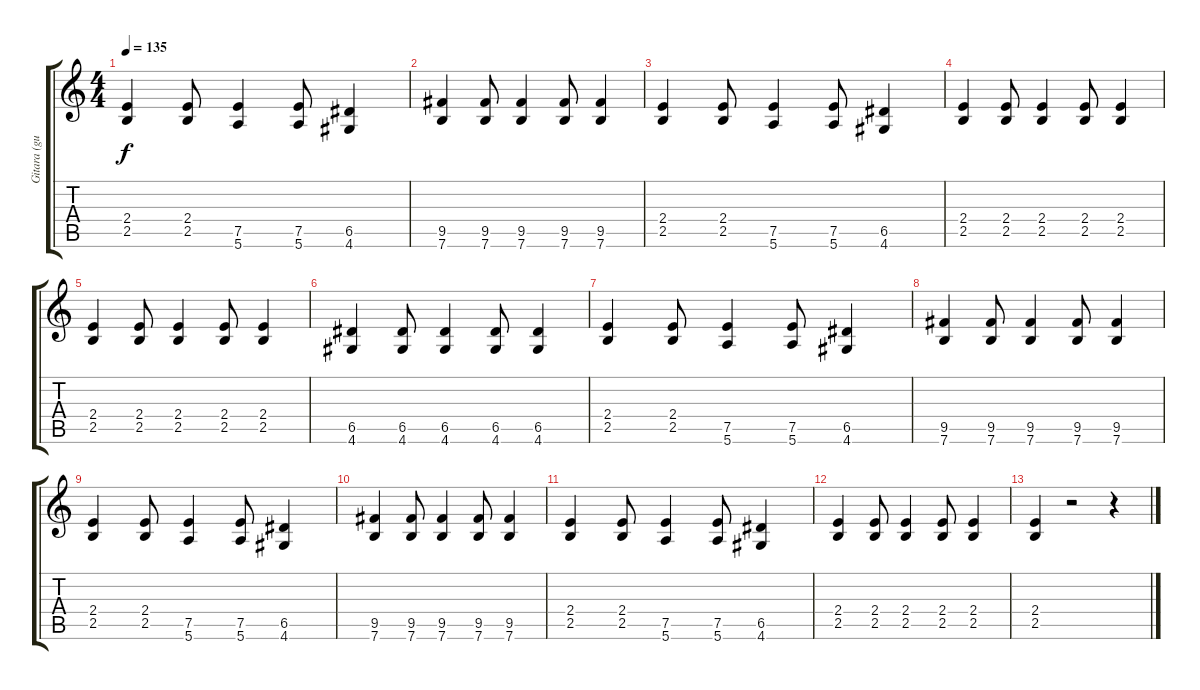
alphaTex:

\track ("Gitara (guitar)" "Gitara (gu") {instrument electricguitarjazz}
\staff {score tabs}
\tuning (E4 B3 G3 D3 A2 E2) {hide}
\ts (4 4)
\tempo 135
\clef g2
\ks c
(2.4 2.5).4{dy f} (2.4 2.5).8 (7.5 5.6).4 (7.5 5.6).8 (6.5 4.6).4 |
(9.5 7.6).4 (9.5 7.6).8 (9.5 7.6).4 (9.5 7.6).8 (9.5 7.6).4 |
(2.4 2.5).4 (2.4 2.5).8 (7.5 5.6).4 (7.5 5.6).8 (6.5 4.6).4 |
(2.4 2.5).4 (2.4 2.5).8 (2.4 2.5).4 (2.4 2.5).8 (2.4 2.5).4 |
(2.4 2.5).4 (2.4 2.5).8 (2.4 2.5).4 (2.4 2.5).8 (2.4 2.5).4 |
(6.5 4.6).4 (6.5 4.6).8 (6.5 4.6).4 (6.5 4.6).8 (6.5 4.6).4 |
(2.4 2.5).4 (2.4 2.5).8 (7.5 5.6).4 (7.5 5.6).8 (6.5 4.6).4 |
(9.5 7.6).4 (9.5 7.6).8 (9.5 7.6).4 (9.5 7.6).8 (9.5 7.6).4 |
(2.4 2.5).4 (2.4 2.5).8 (7.5 5.6).4 (7.5 5.6).8 (6.5 4.6).4 |
(9.5 7.6).4 (9.5 7.6).8 (9.5 7.6).4 (9.5 7.6).8 (9.5 7.6).4 |
(2.4 2.5).4 (2.4 2.5).8 (7.5 5.6).4 (7.5 5.6).8 (6.5 4.6).4 |
(2.4 2.5).4 (2.4 2.5).8 (2.4 2.5).4 (2.4 2.5).8 (2.4 2.5).4 |
(2.4 2.5).4{txt ""} r.2 r.4
